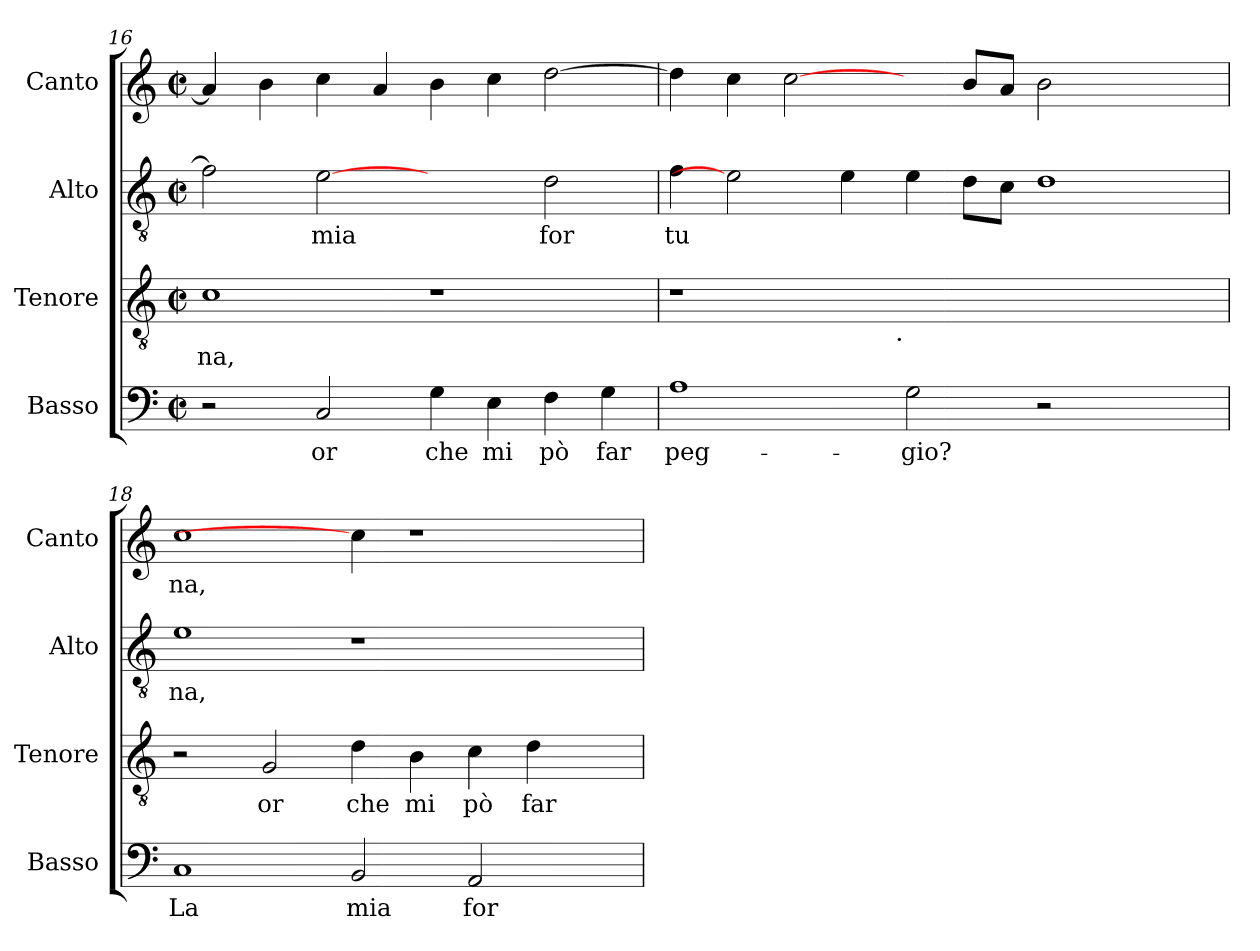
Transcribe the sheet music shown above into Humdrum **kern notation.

**kern	**text	**kern	**text	**kern	**text	**kern	**text
*part4	*part4	*part3	*part3	*part2	*part2	*part1	*part1
*staff4	*staff4	*staff3	*staff3	*staff2	*staff2	*staff1	*staff1
*I"Basso	*	*I"Tenore	*	*I"Alto	*	*I"Canto	*
*I'Basso	*	*I'Tenore	*	*I'Alto	*	*I'Canto	*
*clefF4	*	*clefGv2	*	*clefGv2	*	*clefG2	*
*k[]	*	*k[]	*	*k[]	*	*k[]	*
*C:	*	*C:	*	*C:	*	*C:	*
*M2/2	*	*M2/2	*	*M2/2	*	*M2/2	*
*met(c|)	*	*met(c|)	*	*met(c|)	*	*met(c|)	*
=16	=16	=16	=16	=16	=16	=16	=16
!	!	!	!LO:LY:b:cj	!	!LO:LY:b:cj	!	!LO:LY:b:cj
2r	.	1c	na,	2f\]	.	4a/]	.
!	!	!	!	!	!	!	!LO:LY:b:cj
.	.	.	.	.	.	4b\	.
!	!LO:LY:b:cj	!	!	!	!LO:LY:b:cj	!	!LO:LY:b:cj
2C/	or	.	.	[2e	mia	4cc\	.
!	!	!	!	!	!	!	!LO:LY:b:cj
.	.	.	.	.	.	4a/	.
!	!LO:LY:b:cj	!	!	!	!	!	!LO:LY:b:cj
4G\	che	1r	.	2ryy	.	4b\	.
!	!LO:LY:b:cj	!	!	!	!	!	!LO:LY:b:cj
4E\	mi	.	.	.	.	4cc\	.
!	!LO:LY:b:cj	!	!	!	!LO:LY:b:cj	!	!LO:LY:b:cj
4F\	pò	.	.	2d\	for	[>2dd\	.
!	!LO:LY:b:cj	!	!	!	!	!	!
4G\	far	.	.	.	.	.	.
=17	=17	=17	=17	=17	=17	=17	=17
!	!LO:LY:b:cj	!	!	!	!LO:LY:b:cj	!	!LO:LY:b:cj
*	*	*^	*	*	*	*	*
1A	peg-	1r	2ryy	.	4f\	tu	4dd\]	.
!	!	!	!	!	!	!	!	!LO:LY:b:cj
.	.	.	.	.	2e]	.	4cc\	.
!	!	!	!	!	!	!	!	!LO:LY:b:cj
.	.	.	4ryy	.	.	.	[2cc\	.
!	!	!	!	!	!	!LO:LY:b:cj	!	!
.	.	.	8...ryy	.	4e\	.	.	.
!	!	!	!LO:TX:b:t=.	!	!	!	!	!
.	.	.	1ryy	.	.	.	.	.
!	!LO:LY:b:cj	!	!	!	!	!LO:LY:b:cj	!	!
2G\	-gio?	1.ryy	.	.	4e\	.	4ryy	.
!	!	!	!	!	!	!LO:LY:b:cj	!	!LO:LY:b:cj
.	.	.	.	.	8d\L	.	8b/L	.
!	!	!	!	!	!	!LO:LY:b:cj	!	!LO:LY:b:cj
.	.	.	.	.	8c\J	.	8a/J	.
!	!	!	!	!	!	!LO:LY:b:cj	!	!LO:LY:b:cj
2r	.	.	.	.	1d	.	2b\	.
.	.	.	2ryy	.	.	.	.	.
2ryy	.	.	.	.	.	.	2ryy	.
.	.	.	64ryy	.	.	.	.	.
=18	=18	=18	=18	=18	=18	=18	=18	=18
!	!LO:LY:b:cj	!	!	!	!	!LO:LY:b:cj	!	!LO:LY:b:cj
*	*	*v	*v	*	*	*	*	*
1C	La	2r	.	1e	na,	1cc	na,
!	!	!	!LO:LY:b:cj	!	!	!	!
.	.	2G/	or	.	.	.	.
!	!LO:LY:b:cj	!	!LO:LY:b:cj	!	!	!	!
2BB/	mia	4d\	che	1r	.	4cc\]	.
!	!	!	!LO:LY:b:cj	!	!	!	!
.	.	4B\	mi	.	.	1r	.
!	!LO:LY:b:cj	!	!LO:LY:b:cj	!	!	!	!
2AA/	for-	4c\	pò	.	.	.	.
!	!	!	!LO:LY:b:cj	!	!	!	!
.	.	4d\	far	.	.	.	.
4ryy	.	4ryy	.	4ryy	.	.	.
=	=	=	=	=	=	=	=
*-	*-	*-	*-	*-	*-	*-	*-
